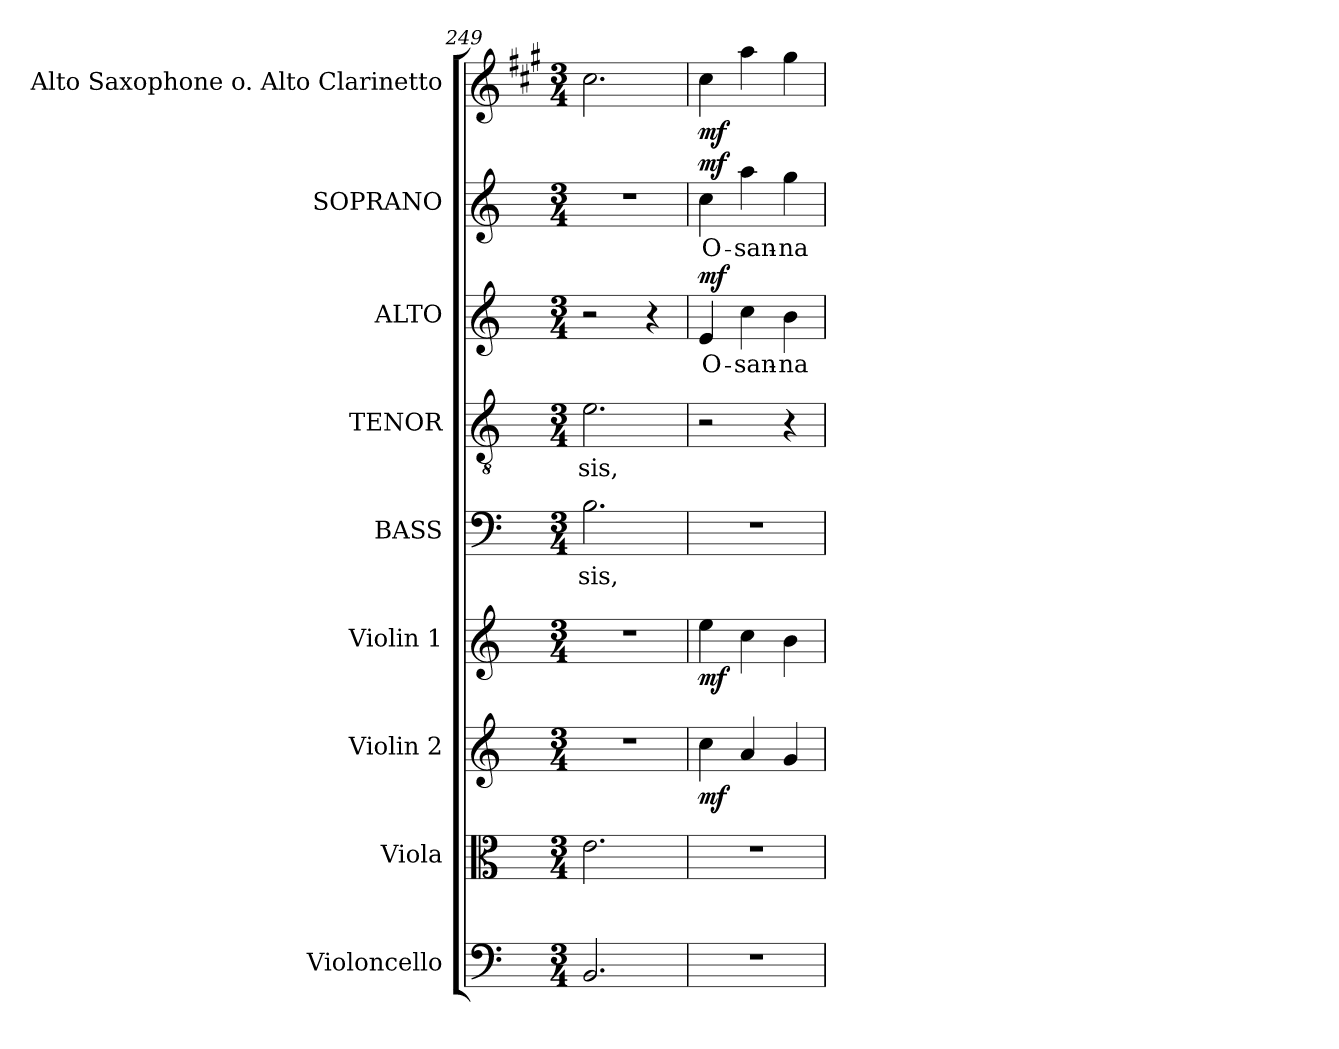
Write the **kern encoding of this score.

**kern	**kern	**kern	**dynam	**kern	**dynam	**kern	**text	**kern	**text	**kern	**text	**dynam	**kern	**text	**dynam	**kern	**dynam
*part9	*part8	*part7	*part7	*part6	*part6	*part5	*part5	*part4	*part4	*part3	*part3	*part3	*part2	*part2	*part2	*part1	*part1
*staff9	*staff8	*staff7	*staff7	*staff6	*staff6	*staff5	*staff5	*staff4	*staff4	*staff3	*staff3	*staff3	*staff2	*staff2	*staff2	*staff1	*staff1
*I"Violoncello	*I"Viola	*I"Violin 2	*	*I"Violin 1	*	*I"BASS	*	*I"TENOR	*	*I"ALTO	*	*	*I"SOPRANO	*	*	*I"Alto Saxophone o. Alto Clarinetto	*
*I'Vc.	*I'Vla.	*I'Vln. 2	*	*I'Vln. 1	*	*I'B.	*	*I'T.	*	*I'A.	*	*	*I'S.	*	*	*I'Alto Sax. o. Alto Clar.	*
*clefF4	*clefC3	*clefG2	*	*clefG2	*	*clefF4	*	*clefGv2	*	*clefG2	*	*	*clefG2	*	*	*clefG2	*
*	*	*	*	*	*	*	*	*ITrd7c12	*	*	*	*	*	*	*	*ITrd5c9	*
*k[]	*k[]	*k[]	*	*k[]	*	*k[]	*	*k[]	*	*k[]	*	*	*k[]	*	*	*k[]	*
*C:	*C:	*C:	*	*C:	*	*C:	*	*C:	*	*C:	*	*	*C:	*	*	*C:	*
*M3/4	*M3/4	*M3/4	*	*M3/4	*	*M3/4	*	*M3/4	*	*M3/4	*	*	*M3/4	*	*	*M3/4	*
=249	=249	=249	=249	=249	=249	=249	=249	=249	=249	=249	=249	=249	=249	=249	=249	=249	=249
!	!	!LO:N:vis=1	!	!LO:N:vis=1	!	!	!	!	!	!	!	!	!	!	!	!	!
!	!	!	!	!	!	!	!LO:LY:b:color=#000000	!	!	!	!	!	!	!	!	!	!
!	!	!	!	!	!	!	!	!	!LO:LY:b:color=#000000	!	!	!	!LO:N:vis=1	!	!	!	!
2.BBi/	2.ei\	2.r	.	2.r	.	2.Bi\	-sis,	2.Ei\	-sis,	2r	.	.	2.r	.	.	2.ei\	.
.	.	.	.	.	.	.	.	.	.	4r	.	.	.	.	.	.	.
!!LO:PB:g=z
=250	=250	=250	=250	=250	=250	=250	=250	=250	=250	=250	=250	=250	=250	=250	=250	=250	=250
!LO:N:vis=1	!LO:N:vis=1	!	!	!	!	!LO:N:vis=1	!	!	!	!	!	!	!	!	!	!	!
!	!	!	!	!	!	!	!	!	!	!	!LO:LY:b:color=#000000	!	!	!	!	!	!
!	!	!	!	!	!	!	!	!	!	!	!	!	!	!LO:LY:b:color=#000000	!	!	!
2.r	2.r	4cci\	mf	4eei\	mf	2.r	.	2r	.	4ei/	O-	mf	4cci\	O-	mf	4ei\	mf
!	!	!	!	!	!	!	!	!	!	!	!LO:LY:b:color=#000000	!	!	!	!	!	!
!	!	!	!	!	!	!	!	!	!	!	!	!	!	!LO:LY:b:color=#000000	!	!	!
.	.	4ai/	.	4cci\	.	.	.	.	.	4cci\	-san-	.	4aai\	-san-	.	4cci\	.
!	!	!	!	!	!	!	!	!	!	!	!LO:LY:b:color=#000000	!	!	!	!	!	!
!	!	!	!	!	!	!	!	!	!	!	!	!	!	!LO:LY:b:color=#000000	!	!	!
.	.	4gi/	.	4bi\	.	.	.	4r	.	4bi\	-na	.	4ggi\	-na	.	4bi\	.
=	=	=	=	=	=	=	=	=	=	=	=	=	=	=	=	=	=
*-	*-	*-	*-	*-	*-	*-	*-	*-	*-	*-	*-	*-	*-	*-	*-	*-	*-
